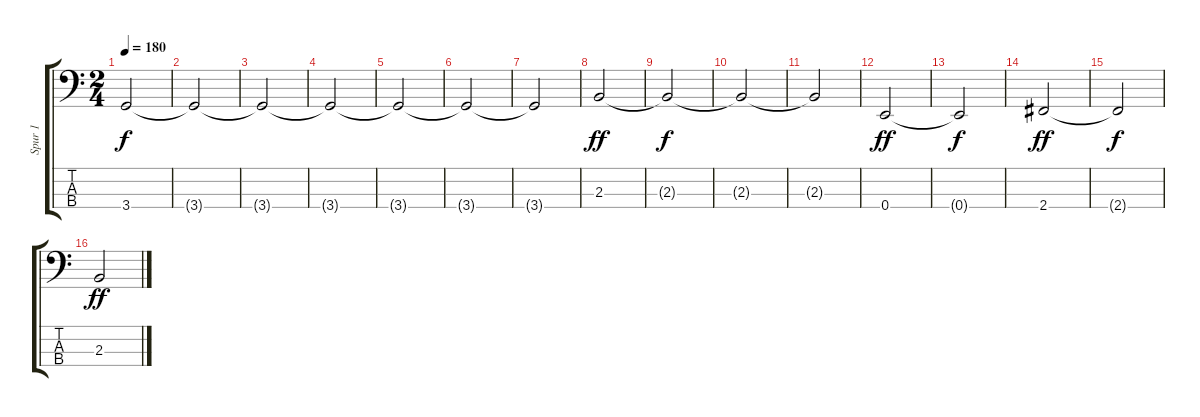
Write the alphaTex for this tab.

\track ("Spur 1" "Spur 1") {instrument fretlessbass}
\staff {score tabs}
\tuning (G2 D2 A1 E1) {hide}
\ts (2 4)
\tempo 180
\clef f4
\ks c
3.4{t}.2{dy f} |
3.4{t}.2 |
3.4{t}.2 |
3.4{t}.2 |
3.4{t}.2 |
3.4{t}.2 |
3.4{t}.2 |
2.3.2{dy ff} |
2.3{t}.2{dy f} |
2.3{t}.2 |
2.3{t}.2 |
0.4.2{dy ff} |
0.4{t}.2{dy f} |
2.4.2{dy ff} |
2.4{t}.2{dy f} |
2.3.2{dy ff volume 16}
